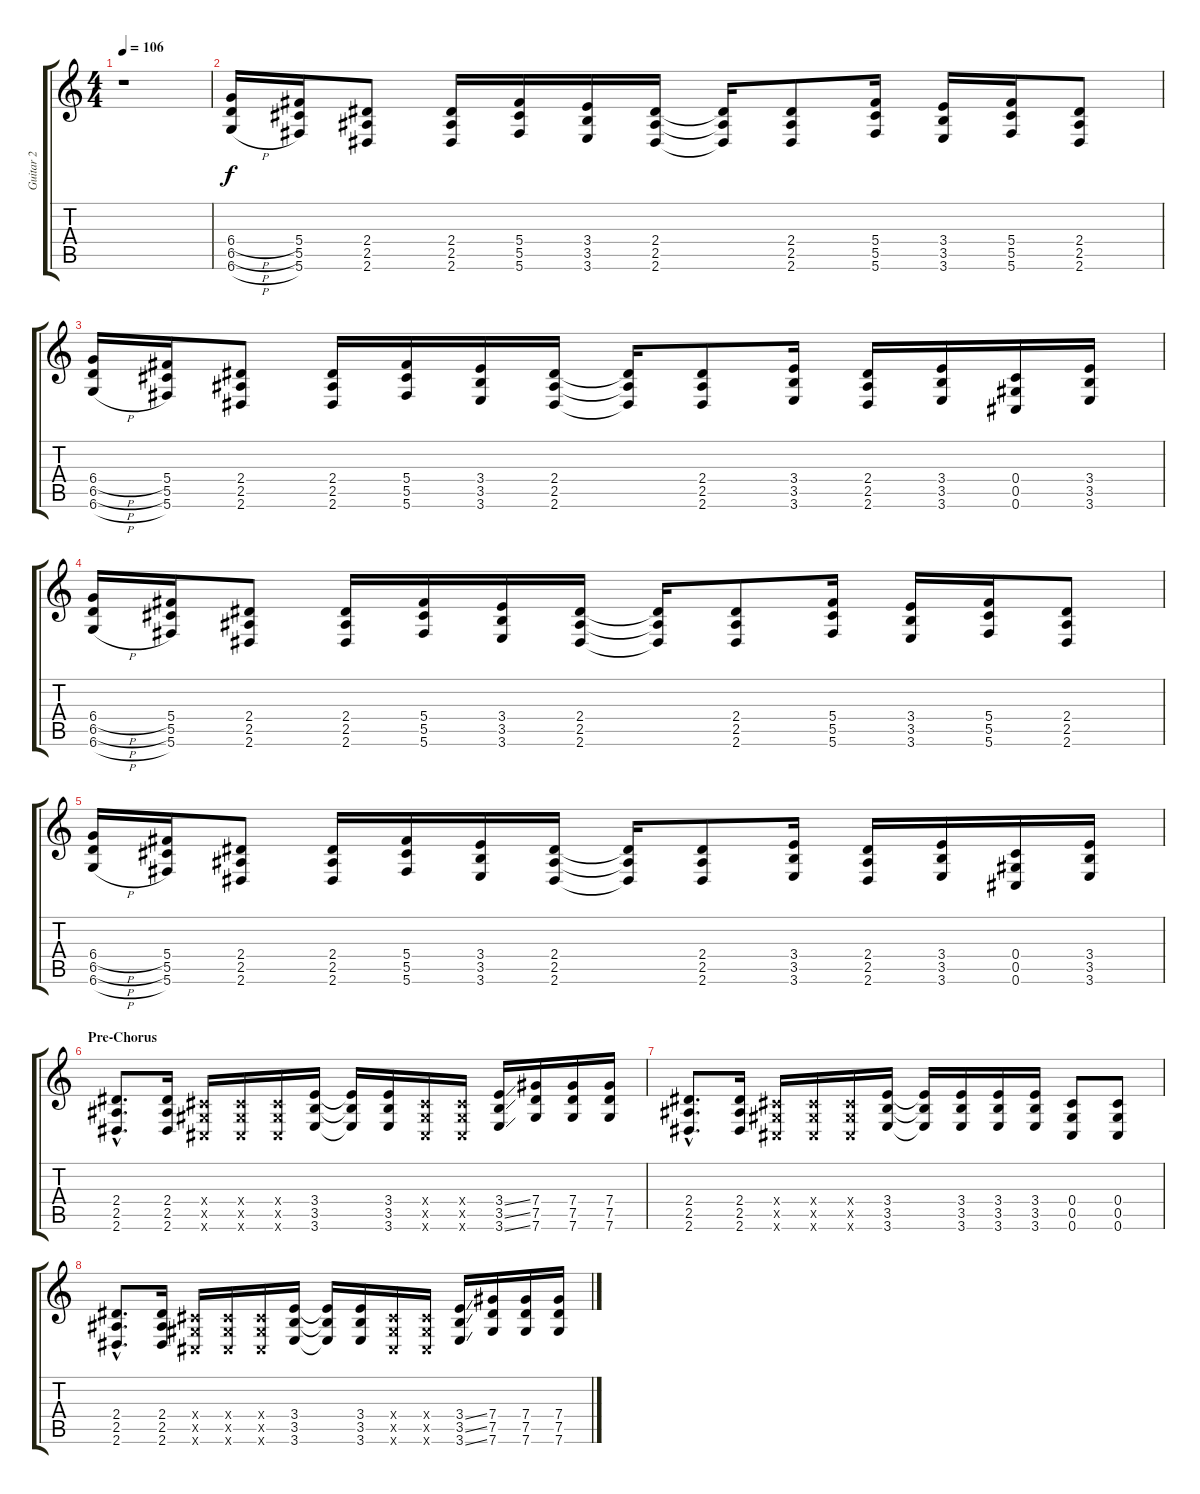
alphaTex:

\track ("Guitar 2" "Guitar 2") {instrument distortionguitar}
\staff {score tabs}
\tuning (Eb4 Bb3 Gb3 Db3 Ab2 Db2) {hide}
\ts (4 4)
\tempo 106
\clef g2
\ks c
r.1{dy f} |
(6.4{h} 6.5{h} 6.6{h}).16 (5.4 5.5 5.6).16 (2.4 2.5 2.6).8 (2.4 2.5 2.6).16 (5.4 5.5 5.6).16 (3.4 3.5 3.6).16 (2.4 2.5 2.6).16 (2.4{t} 2.5{t} 2.6{t}).16 (2.4 2.5 2.6).8 (5.4 5.5 5.6).16 (3.4 3.5 3.6).16 (5.4 5.5 5.6).16 (2.4 2.5 2.6).8 |
(6.4{h} 6.5{h} 6.6{h}).16 (5.4 5.5 5.6).16 (2.4 2.5 2.6).8 (2.4 2.5 2.6).16 (5.4 5.5 5.6).16 (3.4 3.5 3.6).16 (2.4 2.5 2.6).16 (2.4{t} 2.5{t} 2.6{t}).16 (2.4 2.5 2.6).8 (3.4 3.5 3.6).16 (2.4 2.5 2.6).16 (3.4 3.5 3.6).16 (0.4 0.5 0.6).16 (3.4 3.5 3.6).16 |
(6.4{h} 6.5{h} 6.6{h}).16 (5.4 5.5 5.6).16 (2.4 2.5 2.6).8 (2.4 2.5 2.6).16 (5.4 5.5 5.6).16 (3.4 3.5 3.6).16 (2.4 2.5 2.6).16 (2.4{t} 2.5{t} 2.6{t}).16 (2.4 2.5 2.6).8 (5.4 5.5 5.6).16 (3.4 3.5 3.6).16 (5.4 5.5 5.6).16 (2.4 2.5 2.6).8 |
(6.4{h} 6.5{h} 6.6{h}).16 (5.4 5.5 5.6).16 (2.4 2.5 2.6).8 (2.4 2.5 2.6).16 (5.4 5.5 5.6).16 (3.4 3.5 3.6).16 (2.4 2.5 2.6).16 (2.4{t} 2.5{t} 2.6{t}).16 (2.4 2.5 2.6).8 (3.4 3.5 3.6).16 (2.4 2.5 2.6).16 (3.4 3.5 3.6).16 (0.4 0.5 0.6).16 (3.4 3.5 3.6).16 |
\section ("" "Pre-Chorus")
(2.4{hac} 2.5{hac} 2.6{hac}).8{d} (2.4 2.5 2.6).16 (0.4{x} 0.5{x} 0.6{x}).16 (0.4{x} 0.5{x} 0.6{x}).16 (0.4{x} 0.5{x} 0.6{x}).16 (3.4 3.5 3.6).16 (3.4{t} 3.5{t} 3.6{t}).16 (3.4 3.5 3.6).16 (0.4{x} 0.5{x} 0.6{x}).16 (0.4{x} 0.5{x} 0.6{x}).16 (3.4{ss} 3.5{ss} 3.6{ss}).16 (7.4 7.5 7.6).16 (7.4 7.5 7.6).16 (7.4 7.5 7.6).16 |
(2.4{hac} 2.5{hac} 2.6{hac}).8{d} (2.4 2.5 2.6).16 (0.4{x} 0.5{x} 0.6{x}).16 (0.4{x} 0.5{x} 0.6{x}).16 (0.4{x} 0.5{x} 0.6{x}).16 (3.4 3.5 3.6).16 (3.4{t} 3.5{t} 3.6{t}).16 (3.4 3.5 3.6).16 (3.4 3.5 3.6).16 (3.4 3.5 3.6).16 (0.4 0.5 0.6).8 (0.4 0.5 0.6).8 |
(2.4{hac} 2.5{hac} 2.6{hac}).8{d} (2.4 2.5 2.6).16 (0.4{x} 0.5{x} 0.6{x}).16 (0.4{x} 0.5{x} 0.6{x}).16 (0.4{x} 0.5{x} 0.6{x}).16 (3.4 3.5 3.6).16 (3.4{t} 3.5{t} 3.6{t}).16 (3.4 3.5 3.6).16 (0.4{x} 0.5{x} 0.6{x}).16 (0.4{x} 0.5{x} 0.6{x}).16 (3.4{ss} 3.5{ss} 3.6{ss}).16 (7.4 7.5 7.6).16 (7.4 7.5 7.6).16 (7.4 7.5 7.6).16
